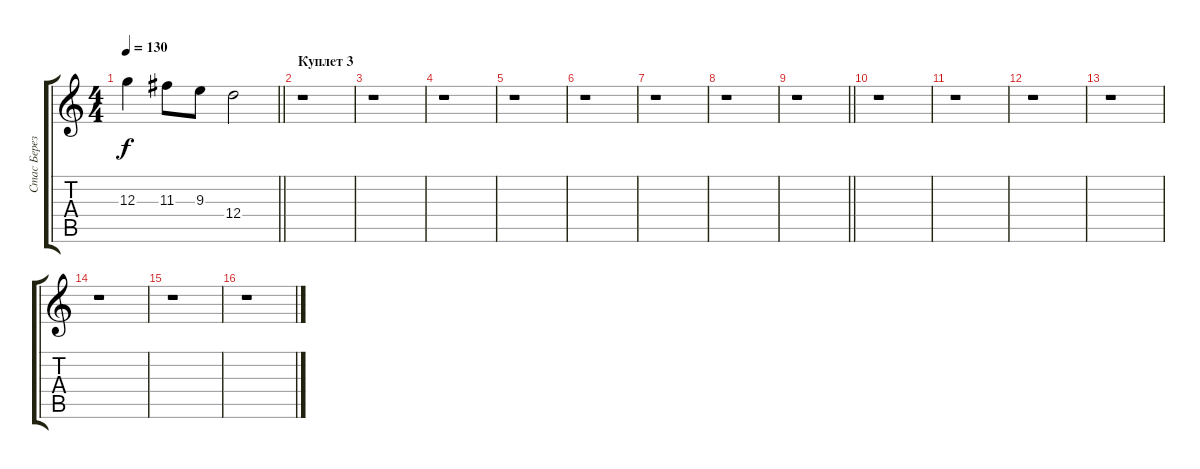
\track ("Стас Березовский" "Стас Берез") {instrument electricguitarjazz}
\staff {score tabs}
\tuning (E4 B3 G3 D3 A2 E2) {hide}
\ts (4 4)
\tempo 130
\clef g2
\barLineRight lightlight
\ks c
12.3.4{dy f} 11.3.8 9.3.8 12.4.2 |
\section ("" "Куплет 3")
r.1 |
r.1 |
r.1 |
r.1 |
r.1 |
r.1 |
r.1 |
\barLineRight lightlight
r.1 |
r.1 |
r.1 |
r.1 |
r.1 |
r.1 |
r.1 |
r.1
